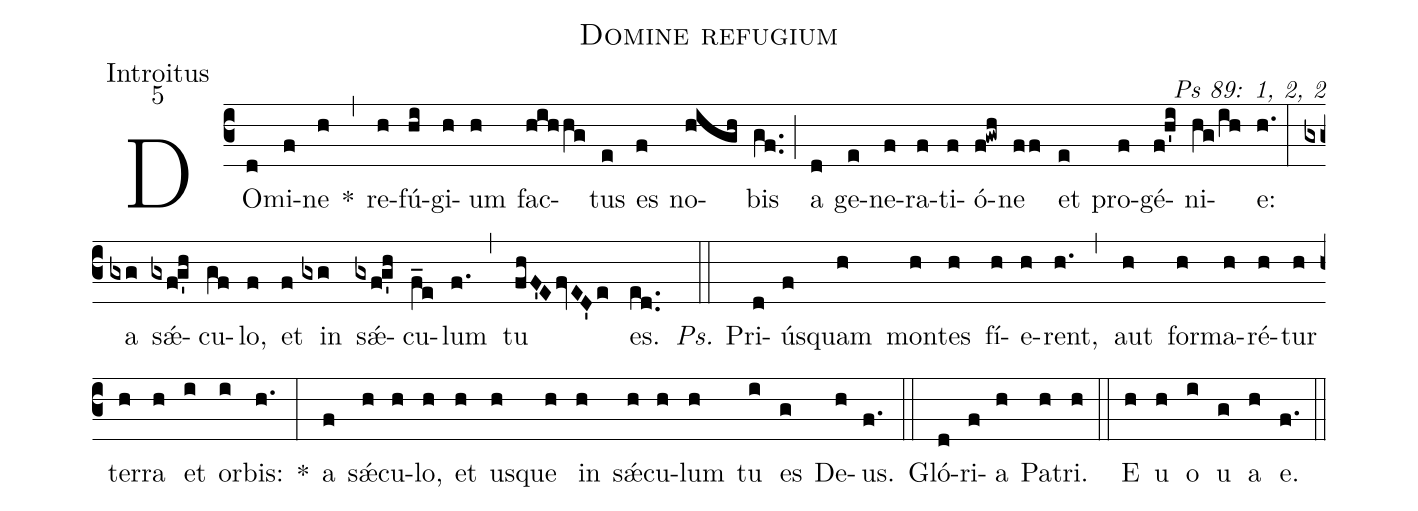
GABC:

name: Domine refugium;
office-part: Introitus;
mode: 5;
commentary: Ps 89: 1, 2, 2;
%%
(c3) DO(d)mi(f)ne(h) *(,) re(h)fú(hi)gi(h)um(h) fac(hihhg)tus(e) es(f) no(high)bis(gf..) (;) a(d) ge(e)ne(f)ra(f)ti(f)ó(f!gwh)ne(ff) et(e) pro(f)gé(f!h'i)ni(hg/ih)e:(h.) (:)
a(gxg) sǽ(gxf!g'h)cu(gf)lo,(f) et(f) in(gxg) sǽ(gxf!g'h)cu(f_e)lum(f.) (,) tu(fhF'EfvED'e) es.(ed..) (::)
<i>Ps.</i> Pri(d)ús(f)quam(h) mon(h)tes(h) fí(h)e(h)rent,(h.) (,) aut(h) for(h)ma(h)ré(h)tur(h) ter(h)ra(h) et(i) or(i)bis:(h.) *(:)
a(f) sǽ(h)cu(h)lo,(h) et(h) us(h)que(h) in(h) sǽ(h)cu(h)lum(h) tu(i) es(g) De(h)us.(f.) (::)
Gló(d)ri(f)a(h) Pa(h)tri.(h) (::)
E(h) u(h) o(i) u(g) a(h) e.(f.) (::)
